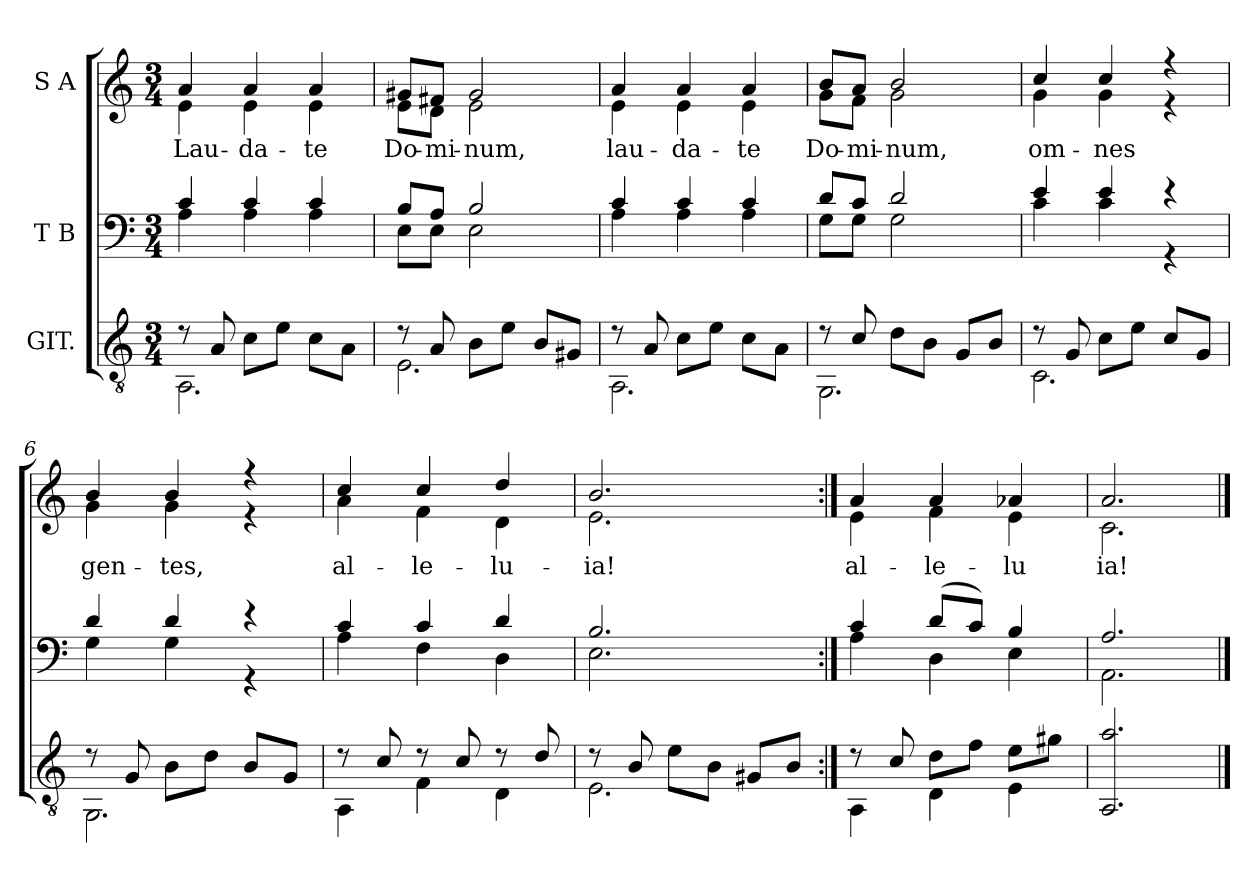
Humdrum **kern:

**kern	**kern	**kern	**text
*part3	*part2	*part1	*part1
*staff3	*staff2	*staff1	*staff1
*I"GIT.	*I"T B	*I"S A	*
*stria5	*	*	*
*clefGv2	*clefF4	*clefG2	*
*k[]	*k[]	*k[]	*
*M3/4	*M3/4	*M3/4	*
*MM116	*MM116	*MM116	*
=1	=1	=1	=1
*^	*^	*^	*
8r	2.AA	4c/	4A\	4a/	4e\	Lau-
8A	.	.	.	.	.	.
8c\L	.	4c/	4A\	4a/	4e\	-da-
8e\J	.	.	.	.	.	.
8c\L	.	4c/	4A\	4a/	4e\	-te
8A\J	.	.	.	.	.	.
=2	=2	=2	=2	=2	=2	=2
8r	2.E	8B/L	8E\L	8g#X/L	8e\L	Do-
8A	.	8A/J	8E\J	8f#X/J	8d\J	-mi-
8B\L	.	2B/	2E\	2g#/	2e\	-num,
8e\J	.	.	.	.	.	.
8B/L	.	.	.	.	.	.
8G#X/J	.	.	.	.	.	.
=3	=3	=3	=3	=3	=3	=3
8r	2.AA	4c/	4A\	4a/	4e\	lau-
8A	.	.	.	.	.	.
8c\L	.	4c/	4A\	4a/	4e\	-da-
8e\J	.	.	.	.	.	.
8c\L	.	4c/	4A\	4a/	4e\	-te
8A\J	.	.	.	.	.	.
=4	=4	=4	=4	=4	=4	=4
8r	2.GG	8d/L	8G\L	8b/L	8g\L	Do-
8c	.	8c/J	8G\J	8a/J	8f\J	-mi-
8d\L	.	2d/	2G\	2b/	2g\	-num,
8B\J	.	.	.	.	.	.
8G/L	.	.	.	.	.	.
8B/J	.	.	.	.	.	.
=5	=5	=5	=5	=5	=5	=5
8r	2.C	4e/	4c\	4cc/	4g\	om-
8G	.	.	.	.	.	.
8c\L	.	4e/	4c\	4cc/	4g\	-nes
8e\J	.	.	.	.	.	.
8c/L	.	4r	4r	4r	4r	.
8G/J	.	.	.	.	.	.
=6	=6	=6	=6	=6	=6	=6
8r	2.GG	4d/	4G\	4b/	4g\	gen-
8G	.	.	.	.	.	.
8B\L	.	4d/	4G\	4b/	4g\	-tes,
8d\J	.	.	.	.	.	.
8B/L	.	4r	4r	4r	4r	.
8G/J	.	.	.	.	.	.
=7	=7	=7	=7	=7	=7	=7
8r	4AA	4c/	4A\	4cc/	4a\	al-
8c	.	.	.	.	.	.
8r	4F	4c/	4F\	4cc/	4f\	-le-
8c	.	.	.	.	.	.
8r	4D	4d/	4D\	4dd/	4d\	-lu-
8d	.	.	.	.	.	.
=8	=8	=8	=8	=8	=8	=8
8r	2.E	2.B/	2.E\	2.b/	2.e\	-ia!
8B	.	.	.	.	.	.
8e\L	.	.	.	.	.	.
8B\J	.	.	.	.	.	.
8G#X/L	.	.	.	.	.	.
8B/J	.	.	.	.	.	.
=9:|!	=9:|!	=9:|!	=9:|!	=9:|!	=9:|!	=9:|!
8r	4AA	4c/	4A\	4a/	4e\	al-
8c	.	.	.	.	.	.
8d\L	4D	(8d/L	4D\	4a/	4f\	-le-
8f\J	.	8c/J)	.	.	.	.
8e\L	4E	4B/	4E\	4a-X/	4e\	-lu
8g#X\J	.	.	.	.	.	.
*v	*v	*	*	*	*	*
=10	=10	=10	=10	=10	=10
2.AA 2.a	2.A/	2.AA\	2.a/	2.c\	ia!
*	*v	*v	*	*	*
*	*	*v	*v	*
==	==	==	==
*-	*-	*-	*-
